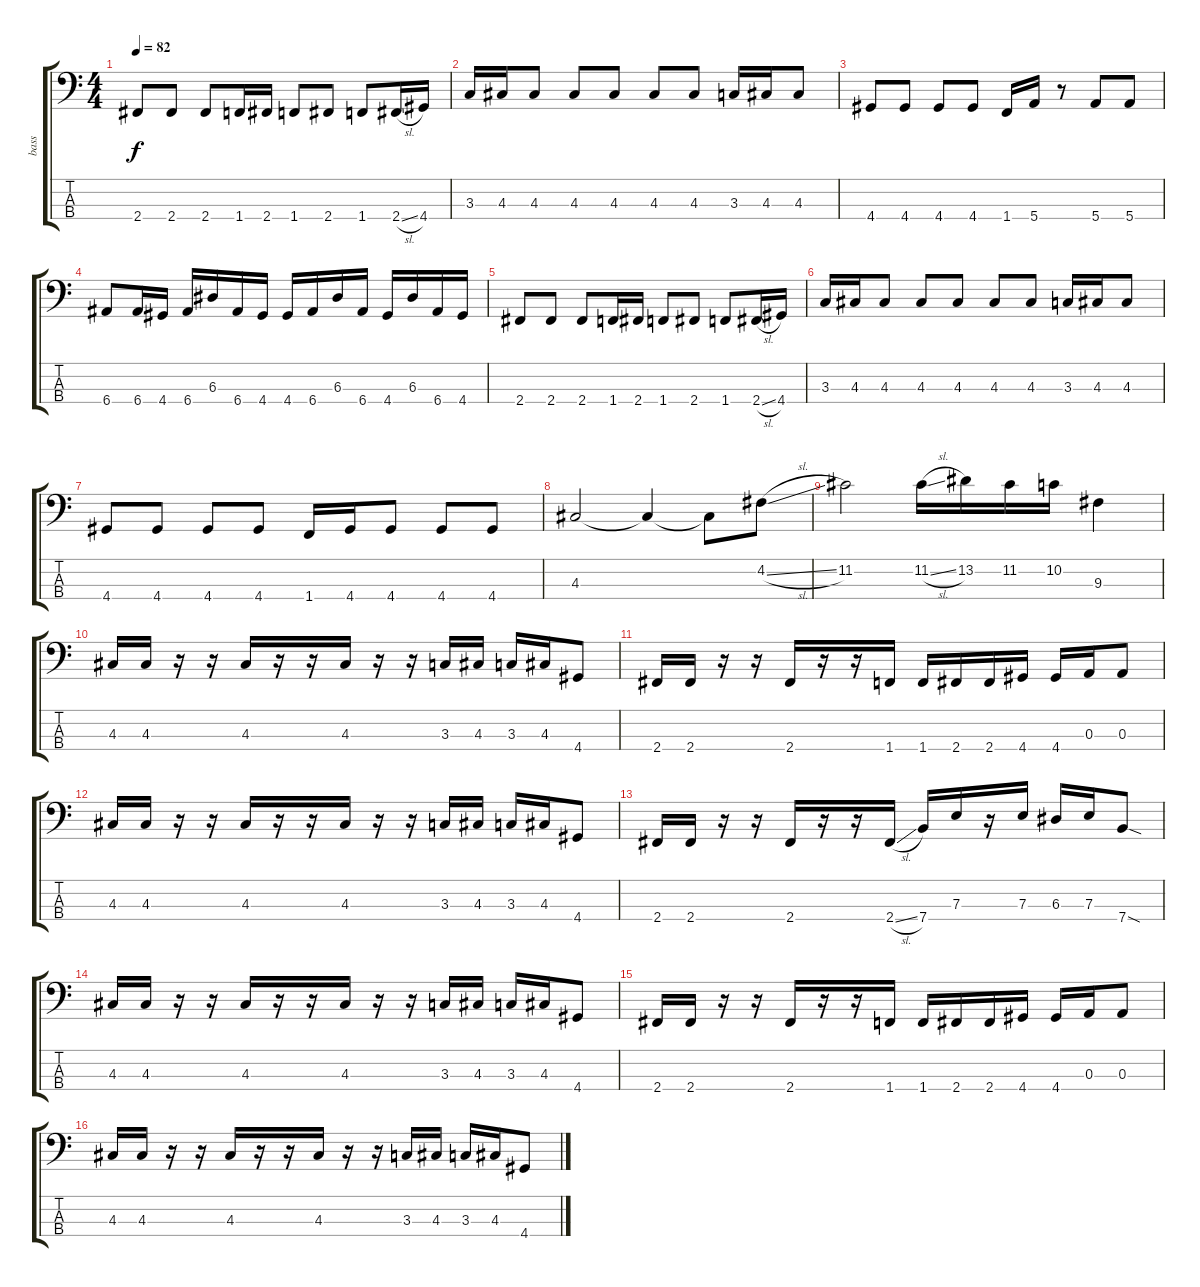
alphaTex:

\track ("bass" "bass") {instrument electricbasspick}
\staff {score tabs}
\tuning (G2 D2 A1 E1) {hide}
\ts (4 4)
\section ("" "")
\tempo 82
\clef f4
\ks c
2.4.8{dy f} 2.4.8 2.4.8 1.4.16 2.4.16 1.4.8 2.4.8 1.4.8 2.4{sl}.16 4.4.16 |
3.3.16 4.3.16 4.3.8 4.3.8 4.3.8 4.3.8 4.3.8 3.3.16 4.3.16 4.3.8 |
4.4.8 4.4.8 4.4.8 4.4.8 1.4.16 5.4.16 r.8 5.4.8 5.4.8 |
6.4.8 6.4.16 4.4.16 6.4.16 6.3.16 6.4.16 4.4.16 4.4.16 6.4.16 6.3.16 6.4.16 4.4.16 6.3.16 6.4.16 4.4.16 |
2.4.8 2.4.8 2.4.8 1.4.16 2.4.16 1.4.8 2.4.8 1.4.8 2.4{sl}.16 4.4.16 |
3.3.16 4.3.16 4.3.8 4.3.8 4.3.8 4.3.8 4.3.8 3.3.16 4.3.16 4.3.8 |
4.4.8 4.4.8 4.4.8 4.4.8 1.4.16 4.4.16 4.4.8 4.4.8 4.4.8 |
4.3.2 4.3{t}.4 4.3{t}.8 4.2{sl}.8 |
11.2.2 11.2{sl}.16 13.2.16 11.2.16 10.2.16 9.3.4 |
4.3.16 4.3.16 r.16 r.16 4.3.16 r.16 r.16 4.3.16 r.16 r.16 3.3.16 4.3.16 3.3.16 4.3.16 4.4.8 |
2.4.16 2.4.16 r.16 r.16 2.4.16 r.16 r.16 1.4.16 1.4.16 2.4.16 2.4.16 4.4.16 4.4.16 0.3.16 0.3.8 |
4.3.16 4.3.16 r.16 r.16 4.3.16 r.16 r.16 4.3.16 r.16 r.16 3.3.16 4.3.16 3.3.16 4.3.16 4.4.8 |
2.4.16 2.4.16 r.16 r.16 2.4.16 r.16 r.16 2.4{sl}.16 7.4.16 7.3.16 r.16 7.3.16 6.3.16 7.3.16 7.4{sod}.8 |
4.3.16 4.3.16 r.16 r.16 4.3.16 r.16 r.16 4.3.16 r.16 r.16 3.3.16 4.3.16 3.3.16 4.3.16 4.4.8 |
2.4.16 2.4.16 r.16 r.16 2.4.16 r.16 r.16 1.4.16 1.4.16 2.4.16 2.4.16 4.4.16 4.4.16 0.3.16 0.3.8 |
4.3.16 4.3.16 r.16 r.16 4.3.16 r.16 r.16 4.3.16 r.16 r.16 3.3.16 4.3.16 3.3.16 4.3.16 4.4.8
